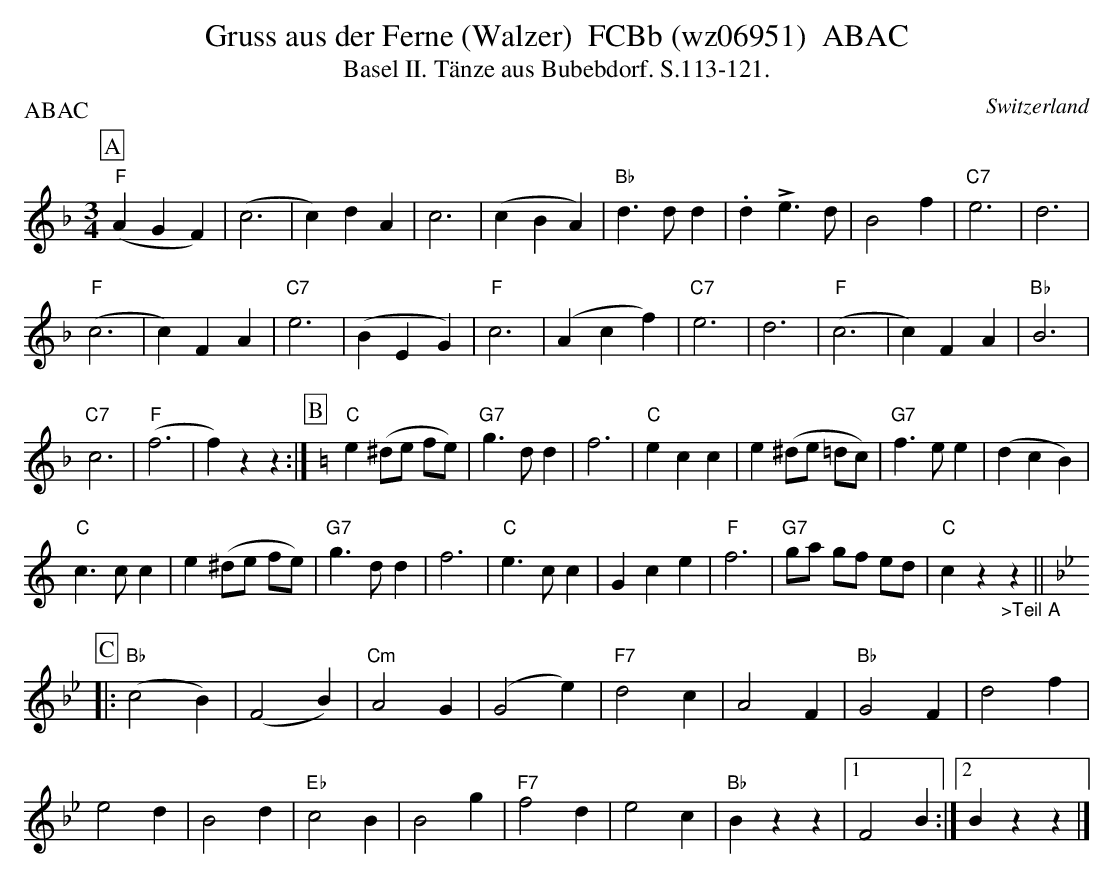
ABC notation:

X:1
T:Gruss aus der Ferne (Walzer)  FCBb (wz06951)  ABAC
T: Basel II. Tänze aus Bubebdorf. S.113-121.
P:ABAC
M:3/4
L:1/4
O:Switzerland
K:F major
[P:A] ("F"AGF) | (c3 | c)dA | c3 | (cBA) | "Bb"d>dd | .d!>!e>d | B2f | "C7"e3 | d3 |
("F"c3 | c)FA | "C7"e3 | (BEG) | "F"c3 | (Acf) | "C7"e3 | d3 | ("F"c3 | c)FA | "Bb"B3 |
"C7"c3 | ("F"f3 | f)zz :| [P:B]  [K:C] "C"e (^d/e/ f/e/) | "G7"g>dd | f3 | "C"ecc | e (^d/e/ =d/c/) | "G7"f>ee | (dcB) |
"C"c>cc | e (^d/e/ f/e/) | "G7"g>dd | f3 | "C"e>cc | Gce | "F"f3 | "G7"g/a/ g/f/ e/d/ | "C"cz"_>Teil A"z || [K:Bb]
[P:C]  |: ("Bb"c2B) | (F2B) | "Cm"A2G | (G2e) | "F7"d2c | A2F | "Bb"G2F | d2f |
e2d | B2d | "Eb"c2B | B2g | "F7"f2d | e2c | "Bb"Bzz |1 F2B :|2 Bzz |]
